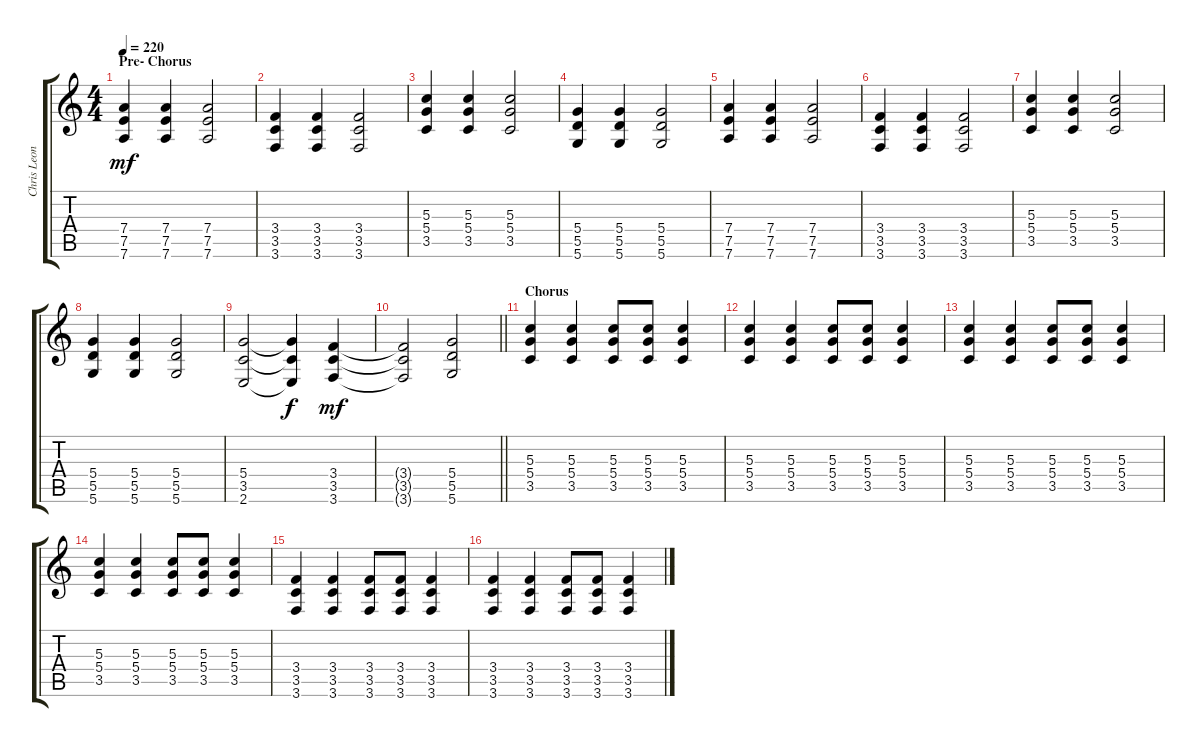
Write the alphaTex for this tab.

\track ("Chris Leonard" "Chris Leon") {instrument overdrivenguitar}
\staff {score tabs}
\tuning (E4 B3 G3 D3 A2 D2) {hide}
\ts (4 4)
\section ("" "Pre- Chorus")
\tempo 220
\clef g2
\ks c
(7.4 7.5 7.6).4{dy mf} (7.4 7.5 7.6).4 (7.4 7.5 7.6).2 |
(3.4 3.5 3.6).4 (3.4 3.5 3.6).4 (3.4 3.5 3.6).2 |
(5.3 5.4 3.5).4 (5.3 5.4 3.5).4 (5.3 5.4 3.5).2 |
(5.4 5.5 5.6).4 (5.4 5.5 5.6).4 (5.4 5.5 5.6).2 |
(7.4 7.5 7.6).4 (7.4 7.5 7.6).4 (7.4 7.5 7.6).2 |
(3.4 3.5 3.6).4 (3.4 3.5 3.6).4 (3.4 3.5 3.6).2 |
(5.3 5.4 3.5).4 (5.3 5.4 3.5).4 (5.3 5.4 3.5).2 |
(5.4 5.5 5.6).4 (5.4 5.5 5.6).4 (5.4 5.5 5.6).2 |
(5.4 3.5 2.6).2 (5.4{t} 3.5{t} 2.6{t}).4{dy f} (3.4 3.5 3.6).4{dy mf} |
\barLineRight lightlight
(3.4{t} 3.5{t} 3.6{t}).2 (5.4 5.5 5.6).2 |
\section ("" "Chorus")
(5.3 5.4 3.5).4 (5.3 5.4 3.5).4 (5.3 5.4 3.5).8 (5.3 5.4 3.5).8 (5.3 5.4 3.5).4 |
(5.3 5.4 3.5).4 (5.3 5.4 3.5).4 (5.3 5.4 3.5).8 (5.3 5.4 3.5).8 (5.3 5.4 3.5).4 |
(5.3 5.4 3.5).4 (5.3 5.4 3.5).4 (5.3 5.4 3.5).8 (5.3 5.4 3.5).8 (5.3 5.4 3.5).4 |
(5.3 5.4 3.5).4 (5.3 5.4 3.5).4 (5.3 5.4 3.5).8 (5.3 5.4 3.5).8 (5.3 5.4 3.5).4 |
(3.4 3.5 3.6).4 (3.4 3.5 3.6).4 (3.4 3.5 3.6).8 (3.4 3.5 3.6).8 (3.4 3.5 3.6).4 |
(3.4 3.5 3.6).4 (3.4 3.5 3.6).4 (3.4 3.5 3.6).8 (3.4 3.5 3.6).8 (3.4 3.5 3.6).4
